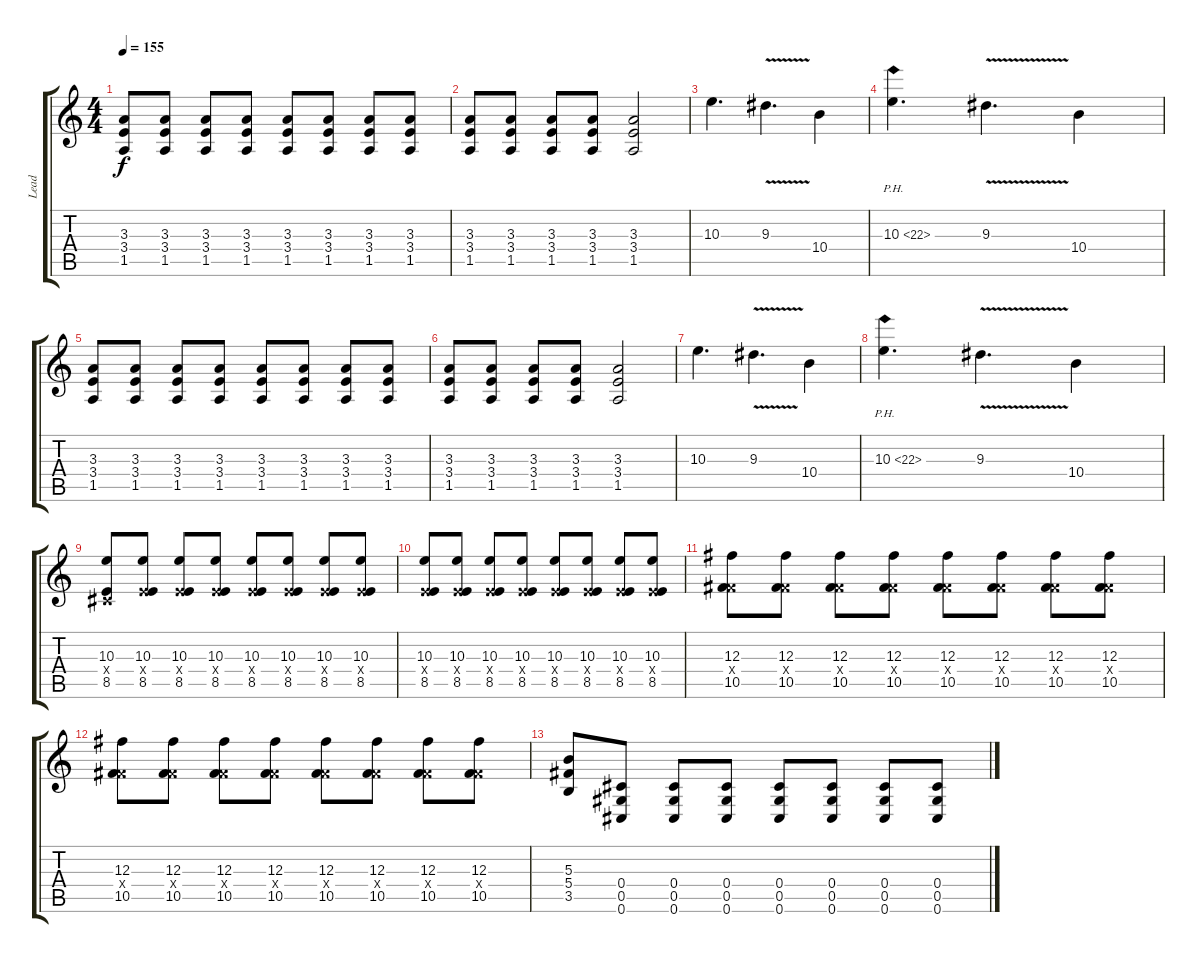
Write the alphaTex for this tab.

\track ("Lead" "Lead") {instrument distortionguitar}
\staff {score tabs}
\tuning (Eb4 Bb3 Gb3 Db3 Ab2 Db2) {hide}
\ts (4 4)
\tempo 155
\clef g2
\ks c
(3.3 3.4 1.5).8{dy f} (3.3 3.4 1.5).8 (3.3 3.4 1.5).8 (3.3 3.4 1.5).8 (3.3 3.4 1.5).8 (3.3 3.4 1.5).8 (3.3 3.4 1.5).8 (3.3 3.4 1.5).8 |
(3.3 3.4 1.5).8 (3.3 3.4 1.5).8 (3.3 3.4 1.5).8 (3.3 3.4 1.5).8 (3.3 3.4 1.5).2 |
10.3.4{d} 9.3{v}.4{d} 10.4.4 |
10.3{ph 12}.4{d} 9.3{v}.4{d} 10.4.4 |
(3.3 3.4 1.5).8 (3.3 3.4 1.5).8 (3.3 3.4 1.5).8 (3.3 3.4 1.5).8 (3.3 3.4 1.5).8 (3.3 3.4 1.5).8 (3.3 3.4 1.5).8 (3.3 3.4 1.5).8 |
(3.3 3.4 1.5).8 (3.3 3.4 1.5).8 (3.3 3.4 1.5).8 (3.3 3.4 1.5).8 (3.3 3.4 1.5).2 |
10.3.4{d} 9.3{v}.4{d} 10.4.4 |
10.3{ph 12}.4{d} 9.3{v}.4{d} 10.4.4 |
(10.3 0.4{x} 8.5).8 (10.3 3.4{x} 8.5).8 (10.3 3.4{x} 8.5).8 (10.3 3.4{x} 8.5).8 (10.3 3.4{x} 8.5).8 (10.3 3.4{x} 8.5).8 (10.3 3.4{x} 8.5).8 (10.3 3.4{x} 8.5).8 |
(10.3 3.4{x} 8.5).8 (10.3 3.4{x} 8.5).8 (10.3 3.4{x} 8.5).8 (10.3 3.4{x} 8.5).8 (10.3 3.4{x} 8.5).8 (10.3 3.4{x} 8.5).8 (10.3 3.4{x} 8.5).8 (10.3 3.4{x} 8.5).8 |
(12.3 5.4{x} 10.5).8 (12.3 5.4{x} 10.5).8 (12.3 5.4{x} 10.5).8 (12.3 5.4{x} 10.5).8 (12.3 5.4{x} 10.5).8 (12.3 5.4{x} 10.5).8 (12.3 5.4{x} 10.5).8 (12.3 5.4{x} 10.5).8 |
(12.3 5.4{x} 10.5).8 (12.3 5.4{x} 10.5).8 (12.3 5.4{x} 10.5).8 (12.3 5.4{x} 10.5).8 (12.3 5.4{x} 10.5).8 (12.3 5.4{x} 10.5).8 (12.3 5.4{x} 10.5).8 (12.3 5.4{x} 10.5).8 |
(5.3 5.4 3.5).8 (0.4 0.5 0.6).8 (0.4 0.5 0.6).8 (0.4 0.5 0.6).8 (0.4 0.5 0.6).8 (0.4 0.5 0.6).8 (0.4 0.5 0.6).8 (0.4 0.5 0.6).8
